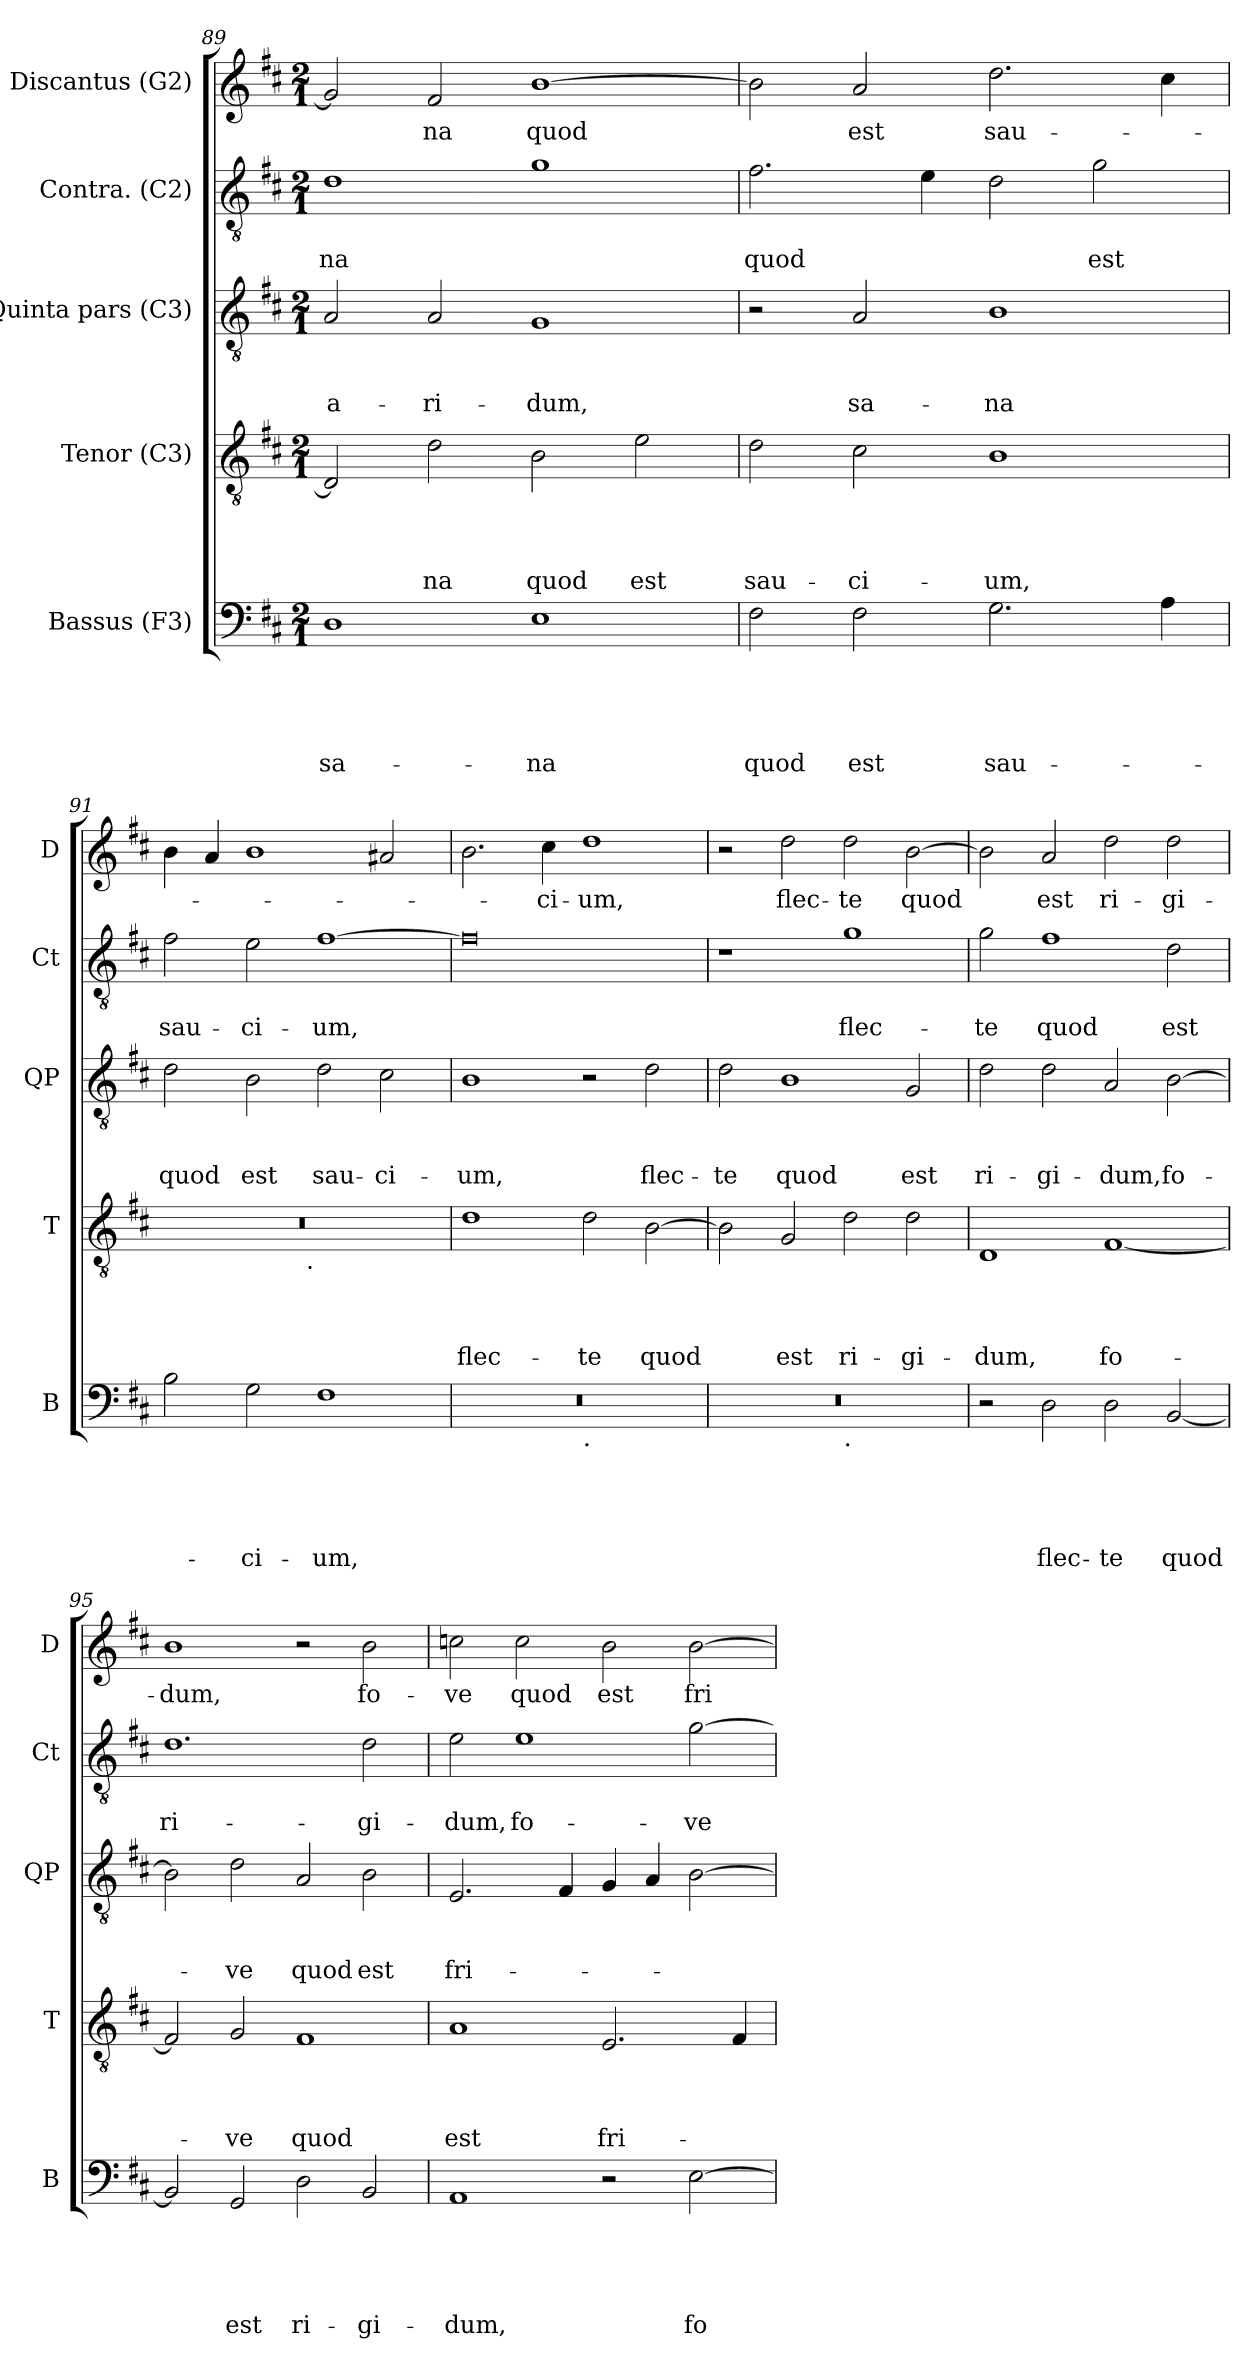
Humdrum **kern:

**kern	**text	**text	**text	**text	**text	**kern	**text	**text	**text	**text	**kern	**text	**text	**text	**kern	**text	**text	**kern	**text
*part5	*part5	*part5	*part5	*part5	*part5	*part4	*part4	*part4	*part4	*part4	*part3	*part3	*part3	*part3	*part2	*part2	*part2	*part1	*part1
*staff5	*staff5	*staff5	*staff5	*staff5	*staff5	*staff4	*staff4	*staff4	*staff4	*staff4	*staff3	*staff3	*staff3	*staff3	*staff2	*staff2	*staff2	*staff1	*staff1
*I"Bassus (F3)	*	*	*	*	*	*I"Tenor (C3)	*	*	*	*	*I"Quinta pars (C3)	*	*	*	*I"Contra. (C2)	*	*	*I"Discantus (G2)	*
*I'B	*	*	*	*	*	*I'T	*	*	*	*	*I'QP	*	*	*	*I'Ct	*	*	*I'D	*
*clefF4	*	*	*	*	*	*clefGv2	*	*	*	*	*clefGv2	*	*	*	*clefGv2	*	*	*clefG2	*
*k[f#c#]	*	*	*	*	*	*k[f#c#]	*	*	*	*	*k[f#c#]	*	*	*	*k[f#c#]	*	*	*k[f#c#]	*
*D:	*	*	*	*	*	*D:	*	*	*	*	*D:	*	*	*	*D:	*	*	*D:	*
*M2/1	*	*	*	*	*	*M2/1	*	*	*	*	*M2/1	*	*	*	*M2/1	*	*	*M2/1	*
=89	=89	=89	=89	=89	=89	=89	=89	=89	=89	=89	=89	=89	=89	=89	=89	=89	=89	=89	=89
!	!	!	!	!	!LO:LY:b	!	!	!	!	!	!	!	!	!LO:LY:b	!	!	!LO:LY:b	!	!
1D	.	.	.	.	sa-	2D/]	.	.	.	.	2A/	.	.	a-	1d	.	-na	2g/]	.
!	!	!	!	!	!	!	!	!	!	!LO:LY:b	!	!	!	!LO:LY:b	!	!	!	!	!LO:LY:b
.	.	.	.	.	.	2d\	.	.	.	-na	2A/	.	.	-ri-	.	.	.	2f#/	-na
!	!	!	!	!	!LO:LY:b	!	!	!	!	!LO:LY:b	!	!	!	!LO:LY:b	!	!	!	!	!LO:LY:b
1E	.	.	.	.	-na	2B\	.	.	.	quod	1G	.	.	-dum,	1g	.	.	[>1b	quod
!	!	!	!	!	!	!	!	!	!	!LO:LY:b	!	!	!	!	!	!	!	!	!
.	.	.	.	.	.	2e\	.	.	.	est	.	.	.	.	.	.	.	.	.
=90	=90	=90	=90	=90	=90	=90	=90	=90	=90	=90	=90	=90	=90	=90	=90	=90	=90	=90	=90
!	!	!	!	!	!LO:LY:b	!	!	!	!	!LO:LY:b	!	!	!	!	!	!	!LO:LY:b	!	!
2F#\	.	.	.	.	quod	2d\	.	.	.	sau-	2r	.	.	.	2.f#\	.	quod	2b\]	.
!	!	!	!	!	!LO:LY:b	!	!	!	!	!LO:LY:b	!	!	!	!LO:LY:b	!	!	!	!	!LO:LY:b
2F#\	.	.	.	.	est	2c#\	.	.	.	-ci-	2A/	.	.	sa-	.	.	.	2a/	est
.	.	.	.	.	.	.	.	.	.	.	.	.	.	.	4e\	.	.	.	.
!	!	!	!	!	!LO:LY:b	!	!	!	!	!LO:LY:b	!	!	!	!LO:LY:b	!	!	!	!	!LO:LY:b
2.G\	.	.	.	.	sau-	1B	.	.	.	-um,	1B	.	.	-na	2d\	.	.	2.dd\	sau-
!	!	!	!	!	!	!	!	!	!	!	!	!	!	!	!	!	!LO:LY:b	!	!
.	.	.	.	.	.	.	.	.	.	.	.	.	.	.	2g\	.	est	.	.
4A\	.	.	.	.	.	.	.	.	.	.	.	.	.	.	.	.	.	4cc#\	.
=91	=91	=91	=91	=91	=91	=91	=91	=91	=91	=91	=91	=91	=91	=91	=91	=91	=91	=91	=91
!	!	!	!	!	!	!	!	!	!	!	!	!	!	!LO:LY:b	!	!	!LO:LY:b	!	!
*	*	*	*	*	*	*^	*	*	*	*	*	*	*	*	*	*	*	*	*
2B\	.	.	.	.	.	0r	2ryy	.	.	.	.	2d\	.	.	quod	2f#\	.	sau-	4b\	.
.	.	.	.	.	.	.	.	.	.	.	.	.	.	.	.	.	.	.	4a/	.
!	!	!	!	!	!LO:LY:b	!	!	!	!	!	!	!	!	!	!LO:LY:b	!	!	!LO:LY:b	!	!
2G\	.	.	.	.	-ci-	.	4...ryy	.	.	.	.	2B\	.	.	est	2e\	.	-ci-	1b	.
!	!	!	!	!	!	!	!LO:TX:b:t=.	!	!	!	!	!	!	!	!	!	!	!	!	!
.	.	.	.	.	.	.	1ryy	.	.	.	.	.	.	.	.	.	.	.	.	.
!	!	!	!	!	!LO:LY:b	!	!	!	!	!	!	!	!	!	!LO:LY:b	!	!	!LO:LY:b	!	!
1F#	.	.	.	.	-um,	.	.	.	.	.	.	2d\	.	.	sau-	[<1f#	.	-um,	.	.
!	!	!	!	!	!	!	!	!	!	!	!	!	!	!	!LO:LY:b	!	!	!	!	!
.	.	.	.	.	.	.	.	.	.	.	.	2c#\	.	.	-ci-	.	.	.	2a#X/	.
.	.	.	.	.	.	.	32ryy	.	.	.	.	.	.	.	.	.	.	.	.	.
!!LO:LB:g=z
=92	=92	=92	=92	=92	=92	=92	=92	=92	=92	=92	=92	=92	=92	=92	=92	=92	=92	=92	=92	=92
!	!	!	!	!	!	!	!	!	!	!	!LO:LY:b	!	!	!	!LO:LY:b	!	!	!	!	!
*^	*	*	*	*	*	*v	*v	*	*	*	*	*	*	*	*	*	*	*	*	*
0r	1ryy	.	.	.	.	.	1d	.	.	.	flec-	1B	.	.	-um,	0f#]	.	.	2.b\	.
!	!	!	!	!	!	!	!	!	!	!	!	!	!	!	!	!	!	!	!	!LO:LY:b
.	.	.	.	.	.	.	.	.	.	.	.	.	.	.	.	.	.	.	4cc#\	-ci-
!	!LO:TX:b:t=.	!	!	!	!	!	!	!	!	!	!	!	!	!	!	!	!	!	!	!
!	!	!	!	!	!	!	!	!	!	!	!LO:LY:b	!	!	!	!	!	!	!	!	!LO:LY:b
.	1ryy	.	.	.	.	.	2d\	.	.	.	-te	2r	.	.	.	.	.	.	1dd	-um,
!	!	!	!	!	!	!	!	!	!	!	!LO:LY:b	!	!	!	!LO:LY:b	!	!	!	!	!
.	.	.	.	.	.	.	[>2B\	.	.	.	quod	2d\	.	.	flec-	.	.	.	.	.
=93	=93	=93	=93	=93	=93	=93	=93	=93	=93	=93	=93	=93	=93	=93	=93	=93	=93	=93	=93	=93
!	!	!	!	!	!	!	!	!	!	!	!	!	!	!	!LO:LY:b	!	!	!	!	!
0r	1ryy	.	.	.	.	.	2B\]	.	.	.	.	2d\	.	.	-te	1r	.	.	2r	.
!	!	!	!	!	!	!	!	!	!	!	!LO:LY:b	!	!	!	!LO:LY:b	!	!	!	!	!LO:LY:b
.	.	.	.	.	.	.	2G/	.	.	.	est	1B	.	.	quod	.	.	.	2dd\	flec-
!	!LO:TX:b:t=.	!	!	!	!	!	!	!	!	!	!	!	!	!	!	!	!	!	!	!
!	!	!	!	!	!	!	!	!	!	!	!LO:LY:b	!	!	!	!	!	!	!LO:LY:b	!	!LO:LY:b
.	1ryy	.	.	.	.	.	2d\	.	.	.	ri-	.	.	.	.	1g	.	flec-	2dd\	-te
!	!	!	!	!	!	!	!	!	!	!	!LO:LY:b	!	!	!	!LO:LY:b	!	!	!	!	!LO:LY:b
.	.	.	.	.	.	.	2d\	.	.	.	-gi-	2G/	.	.	est	.	.	.	[>2b\	quod
=94	=94	=94	=94	=94	=94	=94	=94	=94	=94	=94	=94	=94	=94	=94	=94	=94	=94	=94	=94	=94
!	!	!	!	!	!	!	!	!	!	!	!LO:LY:b	!	!	!	!LO:LY:b	!	!	!LO:LY:b	!	!
*v	*v	*	*	*	*	*	*	*	*	*	*	*	*	*	*	*	*	*	*	*
2r	.	.	.	.	.	1D	.	.	.	-dum,	2d\	.	.	ri-	2g\	.	-te	2b\]	.
!	!	!	!	!	!LO:LY:b	!	!	!	!	!	!	!	!	!LO:LY:b	!	!	!LO:LY:b	!	!LO:LY:b
2D\	.	.	.	.	flec-	.	.	.	.	.	2d\	.	.	-gi-	1f#	.	quod	2a/	est
!	!	!	!	!	!LO:LY:b	!	!	!	!	!LO:LY:b	!	!	!	!LO:LY:b	!	!	!	!	!LO:LY:b
2D\	.	.	.	.	-te	[<1F#	.	.	.	fo-	2A/	.	.	-dum,	.	.	.	2dd\	ri-
!	!	!	!	!	!LO:LY:b	!	!	!	!	!	!	!	!	!LO:LY:b	!	!	!LO:LY:b	!	!LO:LY:b
[<2BB/	.	.	.	.	quod	.	.	.	.	.	[>2B\	.	.	fo-	2d\	.	est	2dd\	-gi-
=95	=95	=95	=95	=95	=95	=95	=95	=95	=95	=95	=95	=95	=95	=95	=95	=95	=95	=95	=95
!	!	!	!	!	!	!	!	!	!	!	!	!	!	!	!	!	!LO:LY:b	!	!LO:LY:b
2BB/]	.	.	.	.	.	2F#/]	.	.	.	.	2B\]	.	.	.	1.d	.	ri-	1b	-dum,
!	!	!	!	!	!LO:LY:b	!	!	!	!	!LO:LY:b	!	!	!	!LO:LY:b	!	!	!	!	!
2GG/	.	.	.	.	est	2G/	.	.	.	-ve	2d\	.	.	-ve	.	.	.	.	.
!	!	!	!	!	!LO:LY:b	!	!	!	!	!LO:LY:b	!	!	!	!LO:LY:b	!	!	!	!	!
2D\	.	.	.	.	ri-	1F#	.	.	.	quod	2A/	.	.	quod	.	.	.	2r	.
!	!	!	!	!	!LO:LY:b	!	!	!	!	!	!	!	!	!LO:LY:b	!	!	!LO:LY:b	!	!LO:LY:b
2BB/	.	.	.	.	-gi-	.	.	.	.	.	2B\	.	.	est	2d\	.	-gi-	2b\	fo-
=96	=96	=96	=96	=96	=96	=96	=96	=96	=96	=96	=96	=96	=96	=96	=96	=96	=96	=96	=96
!	!	!	!	!	!LO:LY:b	!	!	!	!	!LO:LY:b	!	!	!	!LO:LY:b	!	!	!LO:LY:b	!	!LO:LY:b
1AA	.	.	.	.	-dum,	1A	.	.	.	est	2.E/	.	.	fri-	2e\	.	-dum,	2ccn\	-ve
!	!	!	!	!	!	!	!	!	!	!	!	!	!	!	!	!	!LO:LY:b	!	!LO:LY:b
.	.	.	.	.	.	.	.	.	.	.	.	.	.	.	1e	.	fo-	2cc\	quod
.	.	.	.	.	.	.	.	.	.	.	4F#/	.	.	.	.	.	.	.	.
!	!	!	!	!	!	!	!	!	!	!LO:LY:b	!	!	!	!	!	!	!	!	!LO:LY:b
2r	.	.	.	.	.	2.E/	.	.	.	fri-	4G/	.	.	.	.	.	.	2b\	est
.	.	.	.	.	.	.	.	.	.	.	4A/	.	.	.	.	.	.	.	.
!	!	!	!	!	!LO:LY:b	!	!	!	!	!	!	!	!	!	!	!	!LO:LY:b	!	!LO:LY:b
[>2E\	.	.	.	.	fo-	.	.	.	.	.	[>2B\	.	.	.	[>2g\	.	-ve	[>2b\	fri-
.	.	.	.	.	.	4F#/	.	.	.	.	.	.	.	.	.	.	.	.	.
=	=	=	=	=	=	=	=	=	=	=	=	=	=	=	=	=	=	=	=
*-	*-	*-	*-	*-	*-	*-	*-	*-	*-	*-	*-	*-	*-	*-	*-	*-	*-	*-	*-
